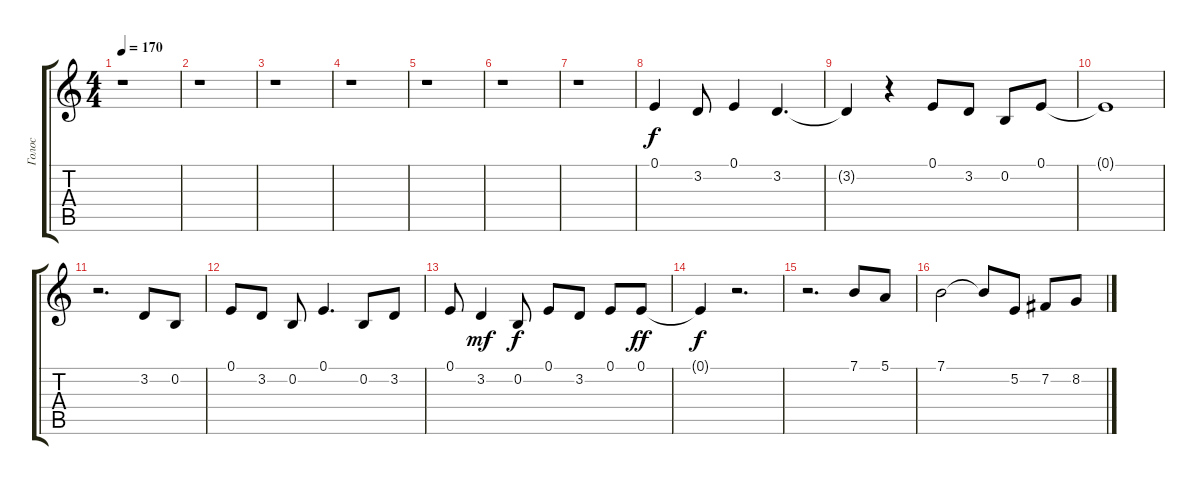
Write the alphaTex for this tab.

\track ("Голос" "Голос") {instrument fx1rain}
\staff {score tabs}
\tuning (E4 B3 G3 D3 A2 E2) {hide}
\ts (4 4)
\tempo 170
\clef g2
\ks c
r.1{dy f} |
r.1 |
r.1 |
r.1 |
r.1 |
r.1 |
r.1 |
0.1.4 3.2.8 0.1.4 3.2.4{d} |
3.2{t}.4 r.4 0.1.8 3.2.8 0.2.8 0.1.8 |
0.1{t}.1 |
r.2{d} 3.2.8 0.2.8 |
0.1.8 3.2.8 0.2.8 0.1.4{d} 0.2.8 3.2.8 |
0.1.8 3.2.4{dy mf} 0.2.8{dy f} 0.1.8 3.2.8 0.1.8 0.1.8{dy ff} |
0.1{t}.4{dy f} r.2{d} |
r.2{d} 7.1.8 5.1.8 |
7.1.2 7.1{t}.8 5.2.8 7.2.8 8.2.8
